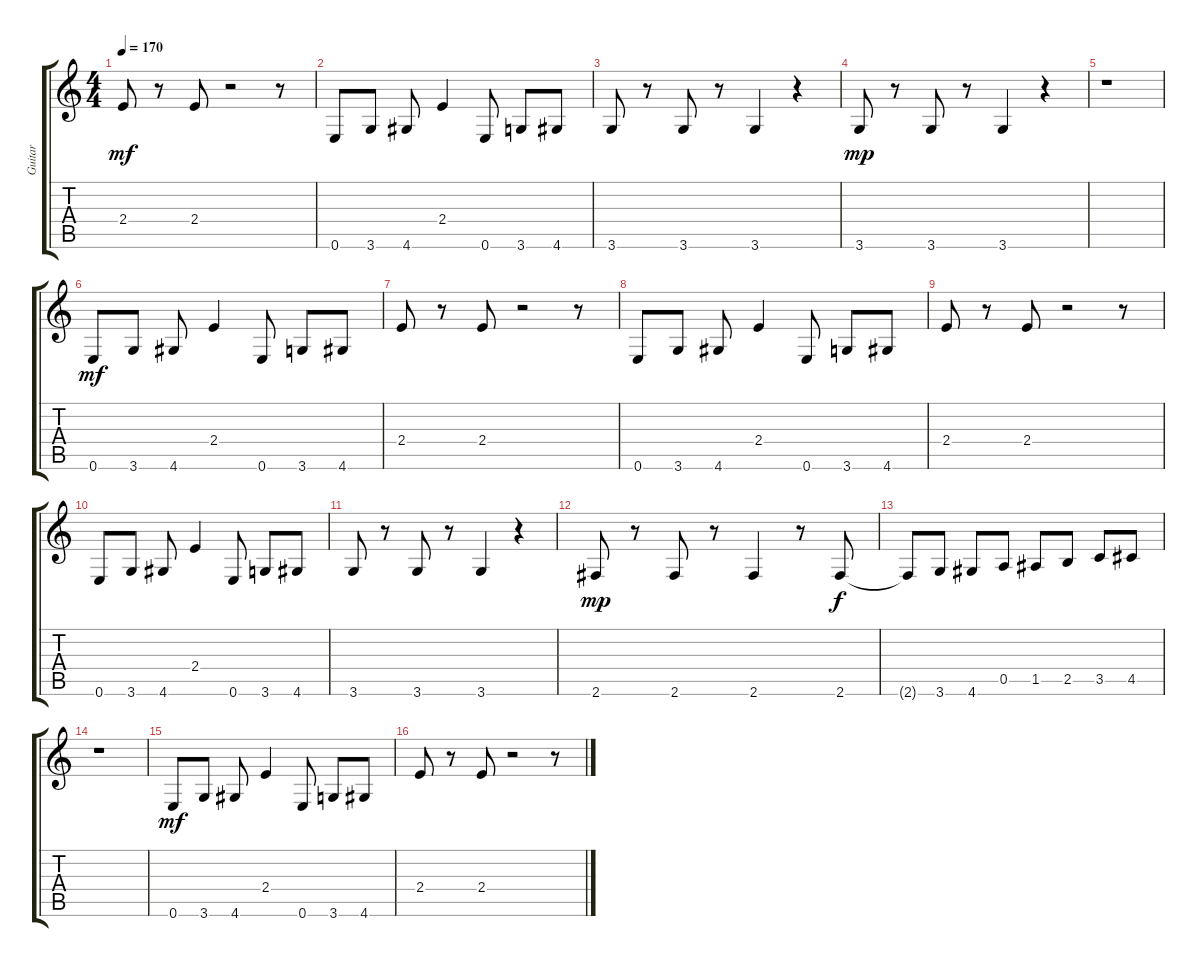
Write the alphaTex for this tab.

\track ("Guitar" "Guitar") {instrument overdrivenguitar}
\staff {score tabs}
\tuning (E4 B3 G3 D3 A2 E2) {hide}
\ts (4 4)
\tempo 170
\clef g2
\ks c
2.4.8{dy mf} r.8 2.4.8 r.2 r.8 |
0.6.8 3.6.8 4.6.8 2.4.4 0.6.8 3.6.8 4.6.8 |
3.6.8 r.8 3.6.8 r.8 3.6.4 r.4 |
3.6.8{dy mp} r.8 3.6.8 r.8 3.6.4 r.4 |
r.1 |
0.6.8{dy mf} 3.6.8 4.6.8 2.4.4 0.6.8 3.6.8 4.6.8 |
2.4.8 r.8 2.4.8 r.2 r.8 |
0.6.8 3.6.8 4.6.8 2.4.4 0.6.8 3.6.8 4.6.8 |
2.4.8 r.8 2.4.8 r.2 r.8 |
0.6.8 3.6.8 4.6.8 2.4.4 0.6.8 3.6.8 4.6.8 |
3.6.8 r.8 3.6.8 r.8 3.6.4 r.4 |
2.6.8{dy mp} r.8 2.6.8 r.8 2.6.4 r.8 2.6.8{dy f} |
2.6{t}.8 3.6.8 4.6.8 0.5.8 1.5.8 2.5.8 3.5.8 4.5.8 |
r.1 |
0.6.8{dy mf} 3.6.8 4.6.8 2.4.4 0.6.8 3.6.8 4.6.8 |
2.4.8 r.8 2.4.8 r.2 r.8
